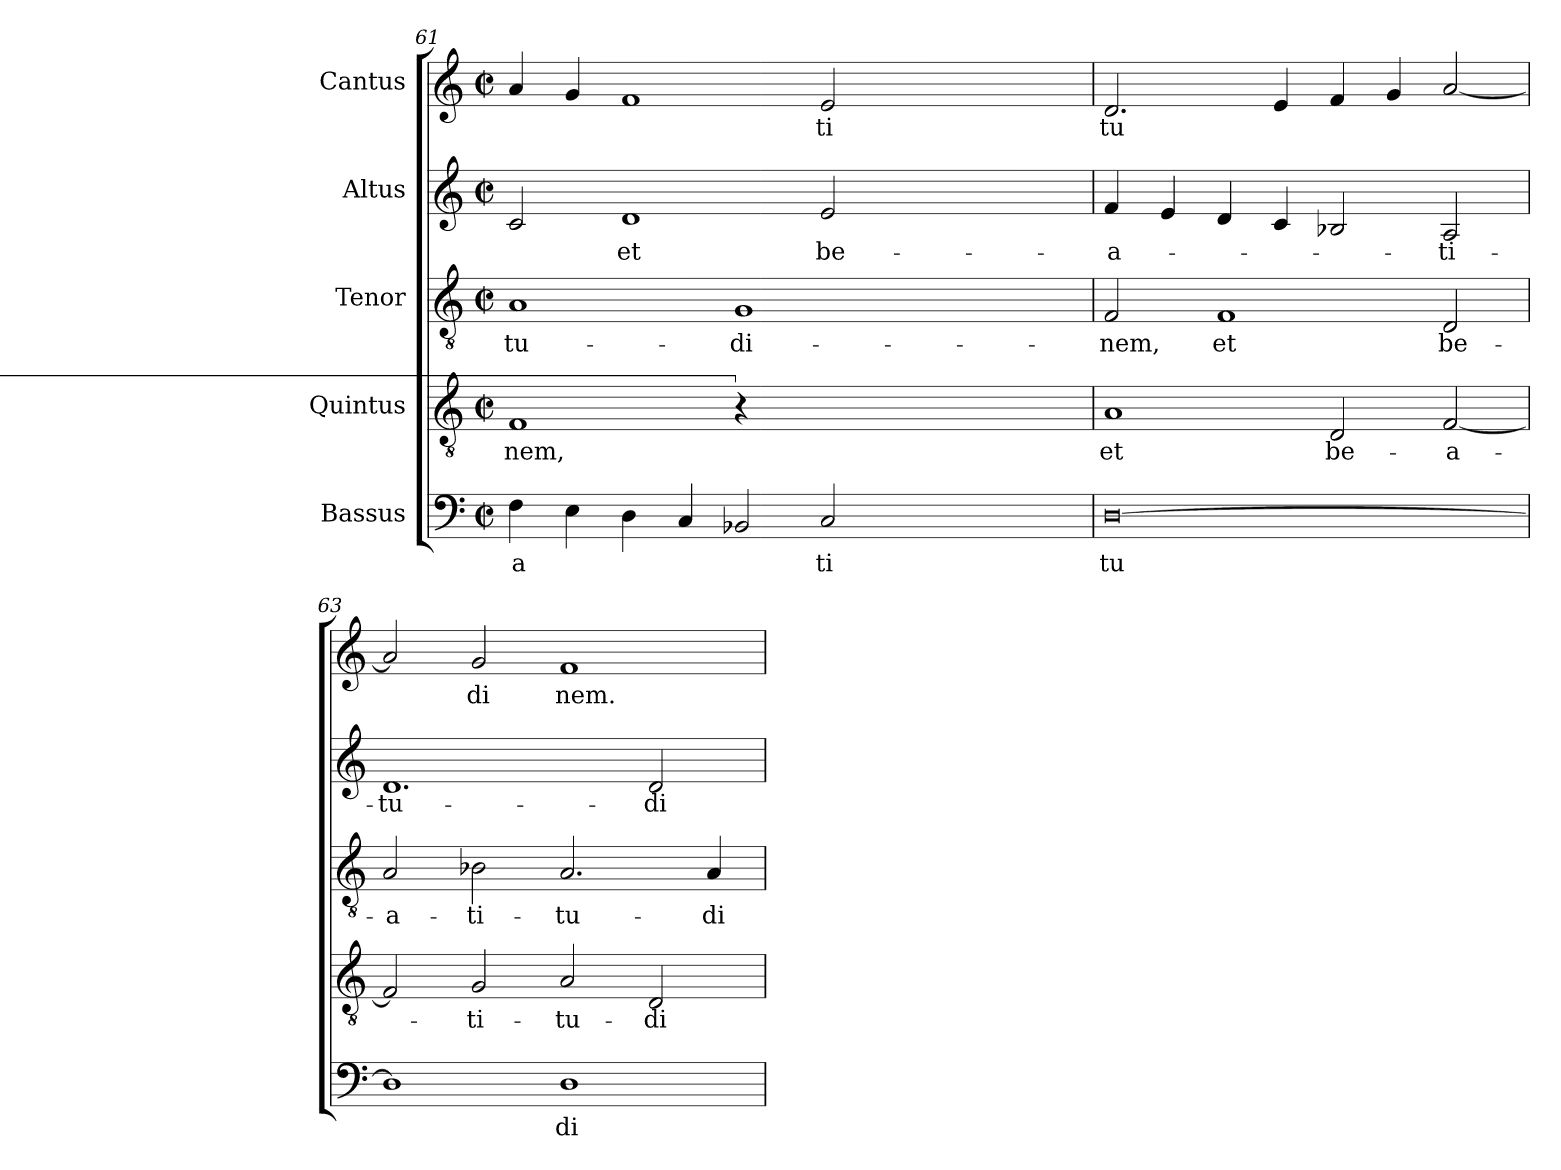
**kern	**text	**kern	**text	**kern	**text	**kern	**text	**kern	**text
*part5	*part5	*part4	*part4	*part3	*part3	*part2	*part2	*part1	*part1
*staff5	*staff5	*staff4	*staff4	*staff3	*staff3	*staff2	*staff2	*staff1	*staff1
*I"Bassus	*	*I"Quintus	*	*I"Tenor	*	*I"Altus	*	*I"Cantus	*
*clefF4	*	*clefGv2	*	*clefGv2	*	*clefG2	*	*clefG2	*
*M2/2	*	*M2/2	*	*M2/2	*	*M2/2	*	*M2/2	*
*met(c|)	*	*met(c|)	*	*met(c|)	*	*met(c|)	*	*met(c|)	*
=61	=61	=61	=61	=61	=61	=61	=61	=61	=61
!	!LO:LY:b:cj	!	!LO:LY:b:cj	!	!LO:LY:b:cj	!	!	!	!
4F\	a	1F	-nem,	1A	-tu-	2c/	.	4a/	.
4E\	.	.	.	.	.	.	.	4g/	.
!	!	!	!	!	!	!	!LO:LY:b:cj	!	!
4D\	.	.	.	.	.	1d	et	1f	.
4C/	.	.	.	.	.	.	.	.	.
!	!	!LO:N:vis=1	!	!	!LO:LY:b:cj	!	!	!	!
2BB-X/	.	4%9r	.	1G	-di-	.	.	.	.
!	!LO:LY:b:cj	!	!	!	!	!	!LO:LY:b:cj	!	!LO:LY:b:cj
2C/	ti	.	.	.	.	2e/	be-	2e/	ti
1ryy	.	.	.	1ryy	.	1ryy	.	1ryy	.
4ryy	.	.	.	4ryy	.	4ryy	.	4ryy	.
=62	=62	=62	=62	=62	=62	=62	=62	=62	=62
!	!LO:LY:b:cj	!	!LO:LY:b:cj	!	!LO:LY:b:cj	!	!LO:LY:b:cj	!	!LO:LY:b:cj
[>0D	tu	1A	et	2F/	-nem,	4f/	-a-	2.d/	tu
.	.	.	.	.	.	4e/	.	.	.
!	!	!	!	!	!LO:LY:b:cj	!	!	!	!
.	.	.	.	1F	et	4d/	.	.	.
.	.	.	.	.	.	4c/	.	4e/	.
!	!	!	!LO:LY:b:cj	!	!	!	!	!	!
.	.	2D/	be-	.	.	2B-X/	.	4f/	.
.	.	.	.	.	.	.	.	4g/	.
!	!	!	!LO:LY:b:cj	!	!LO:LY:b:cj	!	!LO:LY:b:cj	!	!
.	.	[<2F/	-a-	2D/	be-	2A/	-ti-	[<2a/	.
=63	=63	=63	=63	=63	=63	=63	=63	=63	=63
!	!	!	!	!	!LO:LY:b:cj	!	!LO:LY:b:cj	!	!
1D]	.	2F/]	.	2A/	-a-	1.d	-tu-	2a/]	.
!	!	!	!LO:LY:b:cj	!	!LO:LY:b:cj	!	!	!	!LO:LY:b:cj
.	.	2G/	-ti-	2B-X\	-ti-	.	.	2g/	di
!	!LO:LY:b:cj	!	!LO:LY:b:cj	!	!LO:LY:b:cj	!	!	!	!LO:LY:b
1D	di	2A/	-tu-	2.A/	-tu-	.	.	1f	nem.
!	!	!	!LO:LY:b:cj	!	!	!	!LO:LY:b:cj	!	!
.	.	2D/	-di-	.	.	2d/	-di-	.	.
!	!	!	!	!	!LO:LY:b:cj	!	!	!	!
.	.	.	.	4A/	-di-	.	.	.	.
=	=	=	=	=	=	=	=	=	=
*-	*-	*-	*-	*-	*-	*-	*-	*-	*-
